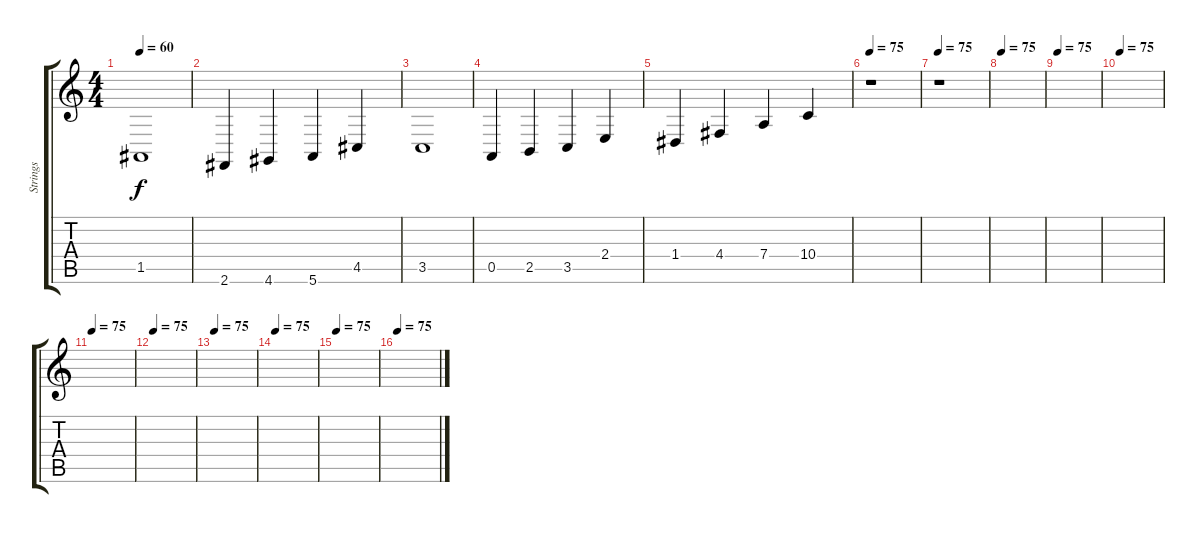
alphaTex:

\track ("Strings" "Strings") {instrument stringensemble1}
\staff {score tabs}
\tuning (E4 B3 G3 D3 A2 E2) {hide}
\ts (4 4)
\tempo 60
\clef g2
\ks c
1.5.1{dy f} |
2.6.4 4.6.4 5.6.4 4.5.4 |
3.5.1 |
0.5.4{volume 11} 2.5.4 3.5.4 2.4.4 |
1.4.4 4.4.4 7.4.4 10.4.4 |
\tempo 75
r.1 |
\tempo 75
r.1 |
\tempo 75
|
\tempo 75
|
\tempo 75
|
\tempo 75
|
\tempo 75
|
\tempo 75
|
\tempo 75
|
\tempo 75
|
\tempo 75
